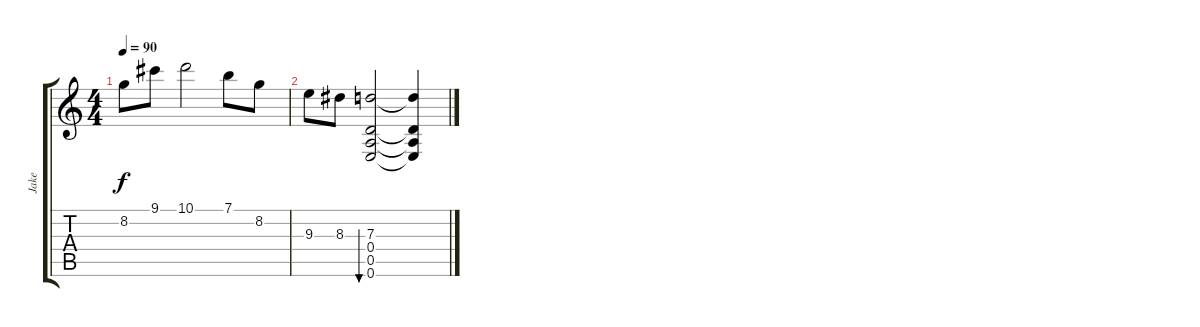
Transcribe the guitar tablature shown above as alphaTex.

\track ("Jake" "Jake") {instrument distortionguitar}
\staff {score tabs}
\tuning (E4 B3 G3 D3 A2 E2) {hide}
\ts (4 4)
\tempo 90
\clef g2
\ks c
8.2.8{dy f} 9.1.8 10.1.2 7.1.8 8.2.8 |
9.3.8 8.3.8 (7.3 0.4 0.5 0.6).2{bu 480} (7.3{t} 0.4{t} 0.5{t} 0.6{t}).4
